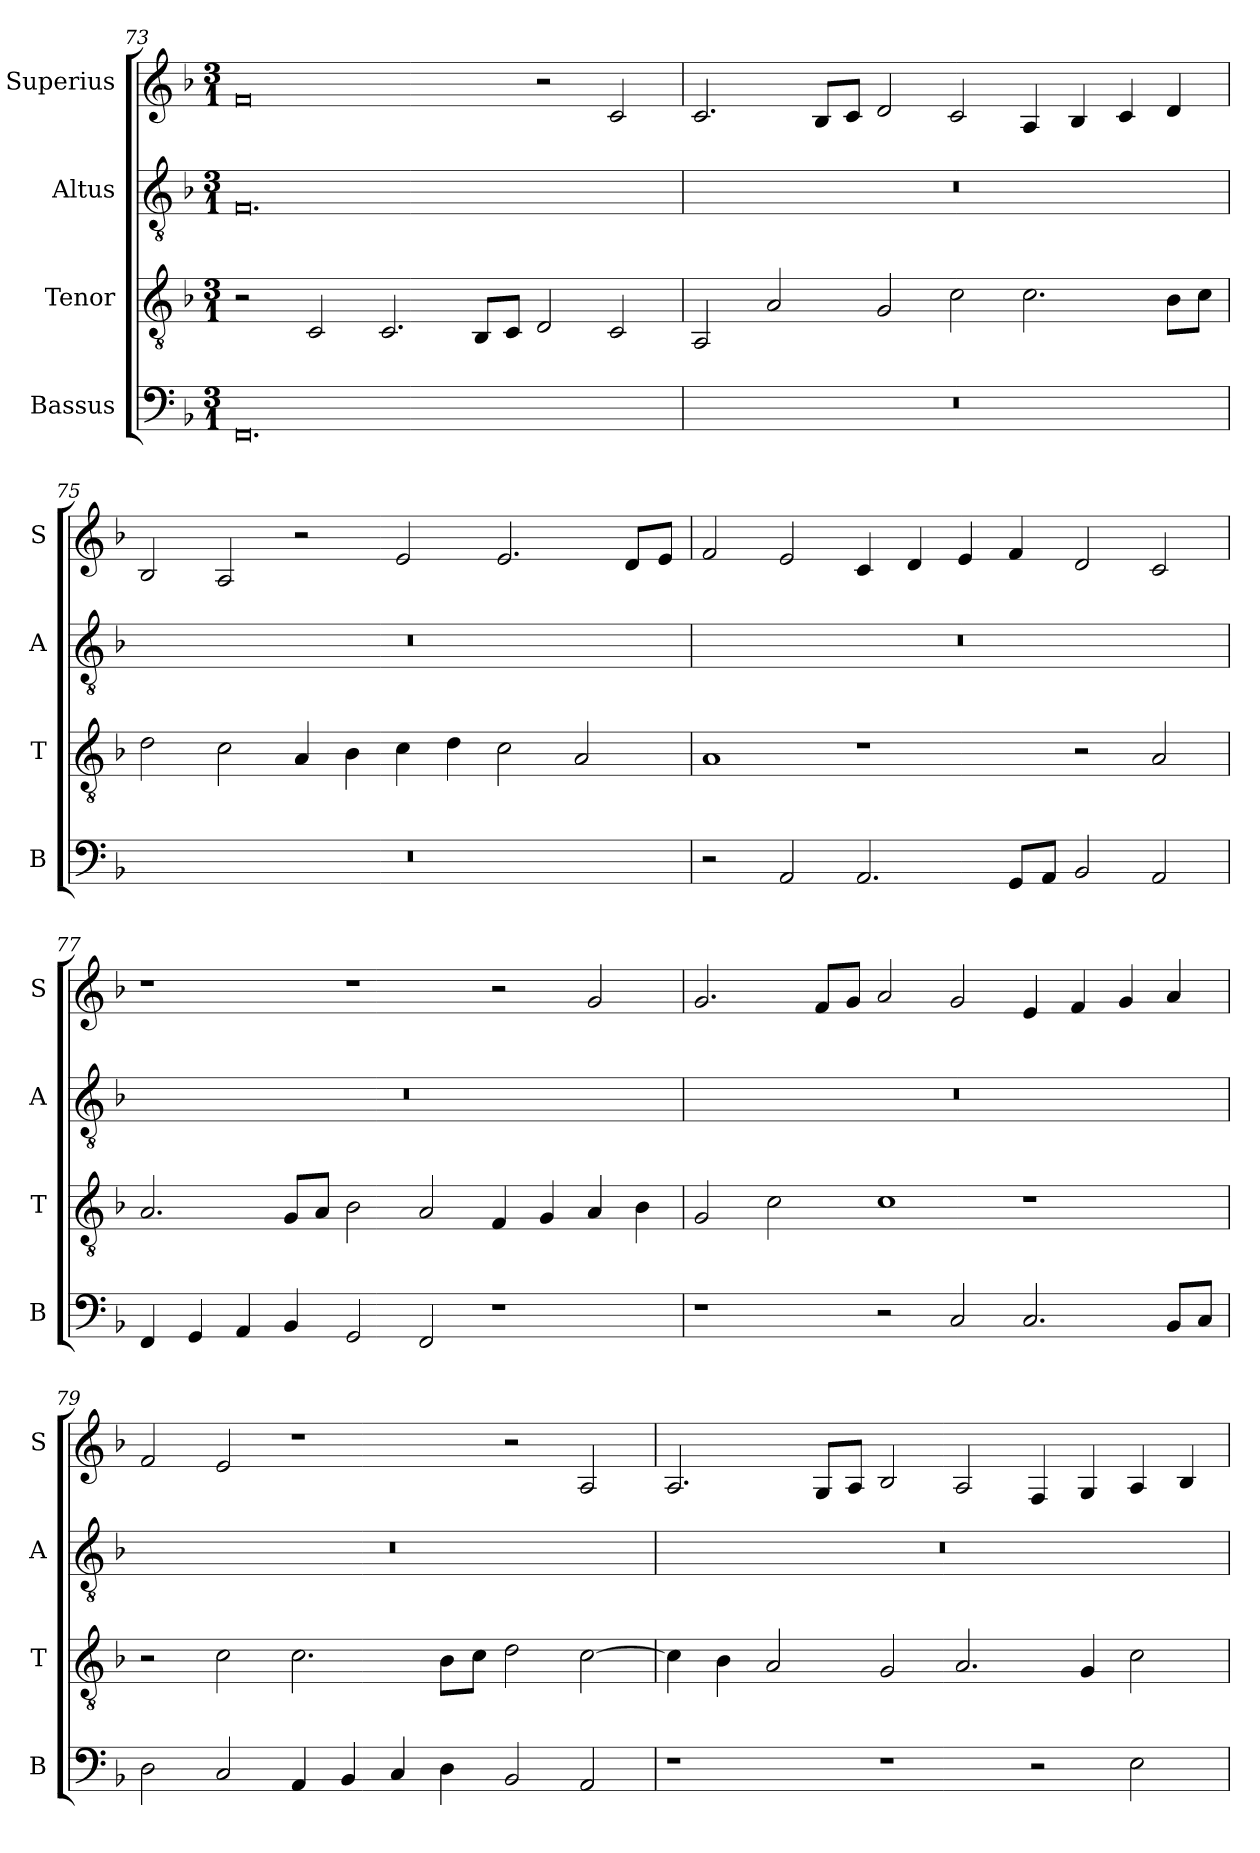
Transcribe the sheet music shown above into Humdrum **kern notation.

**kern	**kern	**kern	**kern
*part4	*part3	*part2	*part1
*staff4	*staff3	*staff2	*staff1
*I"Bassus	*I"Tenor	*I"Altus	*I"Superius
*I'B	*I'T	*I'A	*I'S
*clefF4	*clefGv2	*clefGv2	*clefG2
*k[b-]	*k[b-]	*k[b-]	*k[b-]
*M3/1	*M3/1	*M3/1	*M3/1
=73	=73	=73	=73
0.FF	2r	0.F	0f
.	2C/	.	.
.	2.C/	.	.
.	8BB-/L	.	.
.	8C/J	.	.
.	2D/	.	2r
.	2C/	.	2c/
=74	=74	=74	=74
0.r	2AA/	0.r	2.c/
.	2A/	.	.
.	.	.	8B-/L
.	.	.	8c/J
.	2G/	.	2d/
.	2c\	.	2c/
.	2.c\	.	4A/
.	.	.	4B-/
.	.	.	4c/
.	8B-\L	.	4d/
.	8c\J	.	.
=75	=75	=75	=75
0.r	2d\	0.r	2B-/
.	2c\	.	2A/
.	4A/	.	2r
.	4B-\	.	.
.	4c\	.	2e/
.	4d\	.	.
.	2c\	.	2.e/
.	2A/	.	.
.	.	.	8d/L
.	.	.	8e/J
=76	=76	=76	=76
2r	1A	0.r	2f/
2AA/	.	.	2e/
2.AA/	1r	.	4c/
.	.	.	4d/
.	.	.	4e/
8GG/L	.	.	4f/
8AA/J	.	.	.
2BB-/	2r	.	2d/
2AA/	2A/	.	2c/
=77	=77	=77	=77
4FF/	2.A/	0.r	1r
4GG/	.	.	.
4AA/	.	.	.
4BB-/	8G/L	.	.
.	8A/J	.	.
2GG/	2B-\	.	1r
2FF/	2A/	.	.
1r	4F/	.	2r
.	4G/	.	.
.	4A/	.	2g/
.	4B-\	.	.
=78	=78	=78	=78
1r	2G/	0.r	2.g/
.	2c\	.	.
.	.	.	8f/L
.	.	.	8g/J
2r	1c	.	2a/
2C/	.	.	2g/
2.C/	1r	.	4e/
.	.	.	4f/
.	.	.	4g/
8BB-/L	.	.	4a/
8C/J	.	.	.
=79	=79	=79	=79
2D\	2r	0.r	2f/
2C/	2c\	.	2e/
4AA/	2.c\	.	1r
4BB-/	.	.	.
4C/	.	.	.
4D\	8B-\L	.	.
.	8c\J	.	.
2BB-/	2d\	.	2r
2AA/	[2c\	.	2A/
=80	=80	=80	=80
1r	4c\]	0.r	2.A/
.	4B-\	.	.
.	2A/	.	.
.	.	.	8G/L
.	.	.	8A/J
1r	2G/	.	2B-/
.	2.A/	.	2A/
2r	.	.	4F/
.	4G/	.	4G/
2E\	2c\	.	4A/
.	.	.	4B-/
=	=	=	=
*-	*-	*-	*-
